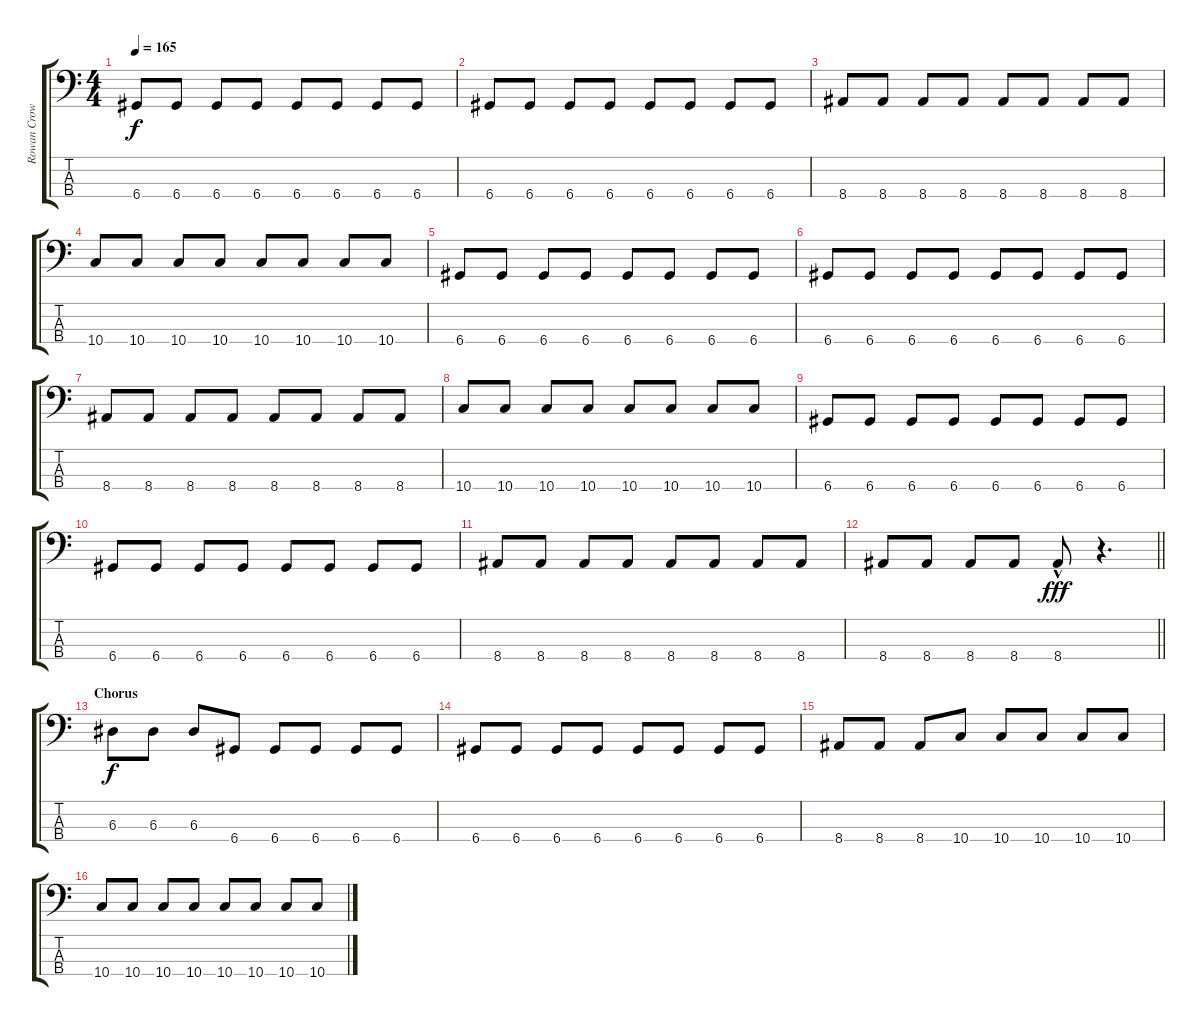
\track ("Rowan Crowe" "Rowan Crow") {instrument electricbasspick}
\staff {score tabs}
\tuning (G2 D2 A1 D1) {hide}
\ts (4 4)
\tempo 165
\clef f4
\ks c
6.4.8{dy f} 6.4.8 6.4.8 6.4.8 6.4.8 6.4.8 6.4.8 6.4.8 |
6.4.8 6.4.8 6.4.8 6.4.8 6.4.8 6.4.8 6.4.8 6.4.8 |
8.4.8 8.4.8 8.4.8 8.4.8 8.4.8 8.4.8 8.4.8 8.4.8 |
10.4.8 10.4.8 10.4.8 10.4.8 10.4.8 10.4.8 10.4.8 10.4.8 |
6.4.8{volume 8} 6.4.8 6.4.8 6.4.8 6.4.8 6.4.8 6.4.8 6.4.8 |
6.4.8 6.4.8 6.4.8 6.4.8 6.4.8 6.4.8 6.4.8 6.4.8 |
8.4.8 8.4.8 8.4.8 8.4.8 8.4.8 8.4.8 8.4.8 8.4.8 |
10.4.8 10.4.8 10.4.8 10.4.8 10.4.8 10.4.8 10.4.8 10.4.8 |
6.4.8 6.4.8 6.4.8 6.4.8 6.4.8 6.4.8 6.4.8 6.4.8 |
6.4.8 6.4.8 6.4.8 6.4.8 6.4.8 6.4.8 6.4.8 6.4.8 |
8.4.8 8.4.8 8.4.8 8.4.8 8.4.8 8.4.8 8.4.8 8.4.8 |
\barLineRight lightlight
8.4.8 8.4.8 8.4.8 8.4.8 8.4{hac}.8{dy fff volume 14} r.4{d} |
\section ("" "Chorus")
6.3.8{dy f} 6.3.8 6.3.8 6.4.8 6.4.8 6.4.8 6.4.8 6.4.8 |
6.4.8 6.4.8 6.4.8 6.4.8 6.4.8 6.4.8 6.4.8 6.4.8 |
8.4.8 8.4.8 8.4.8 10.4.8 10.4.8 10.4.8 10.4.8 10.4.8 |
10.4.8 10.4.8 10.4.8 10.4.8 10.4.8 10.4.8 10.4.8 10.4.8
